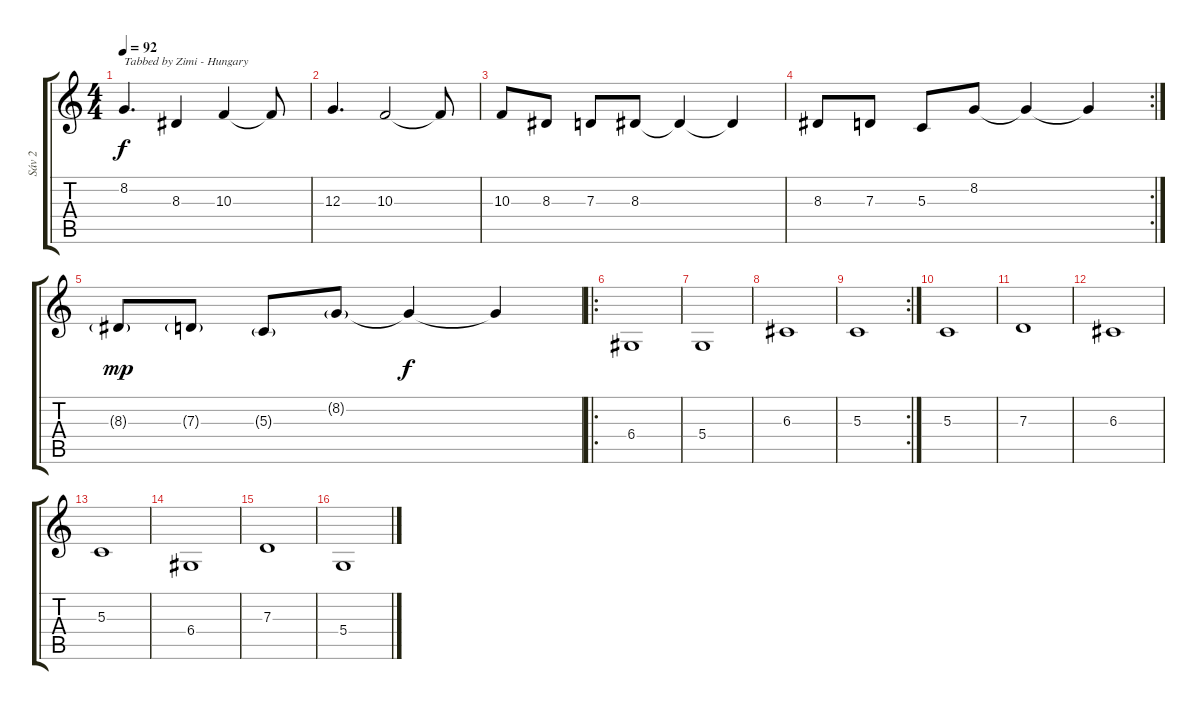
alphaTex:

\track ("Sáv 2" "Sáv 2") {instrument cello}
\staff {score tabs}
\tuning (E4 B3 G3 D3 A2 E2) {hide}
\ts (4 4)
\tempo 92
\clef g2
\ks c
8.2.4{d txt "Tabbed by Zimi - Hungary" dy f instrument cello} 8.3.4 10.3.4 10.3{t}.8 |
12.3.4{d} 10.3.2 10.3{t}.8 |
10.3.8 8.3.8 7.3.8 8.3.8 8.3{t}.4 8.3{t}.4 |
\rc 2
8.3.8 7.3.8 5.3.8 8.2.8 8.2{t}.4 8.2{t}.4 |
8.3{g}.8{dy mp} 7.3{g}.8 5.3{g}.8 8.2{g}.8 8.2{t}.4{dy f} 8.2{t}.4 |
\ro
6.4.1 |
5.4.1 |
6.3.1 |
\rc 2
5.3.1 |
5.3.1 |
7.3.1 |
6.3.1 |
5.3.1 |
6.4.1 |
7.3.1 |
5.4.1
